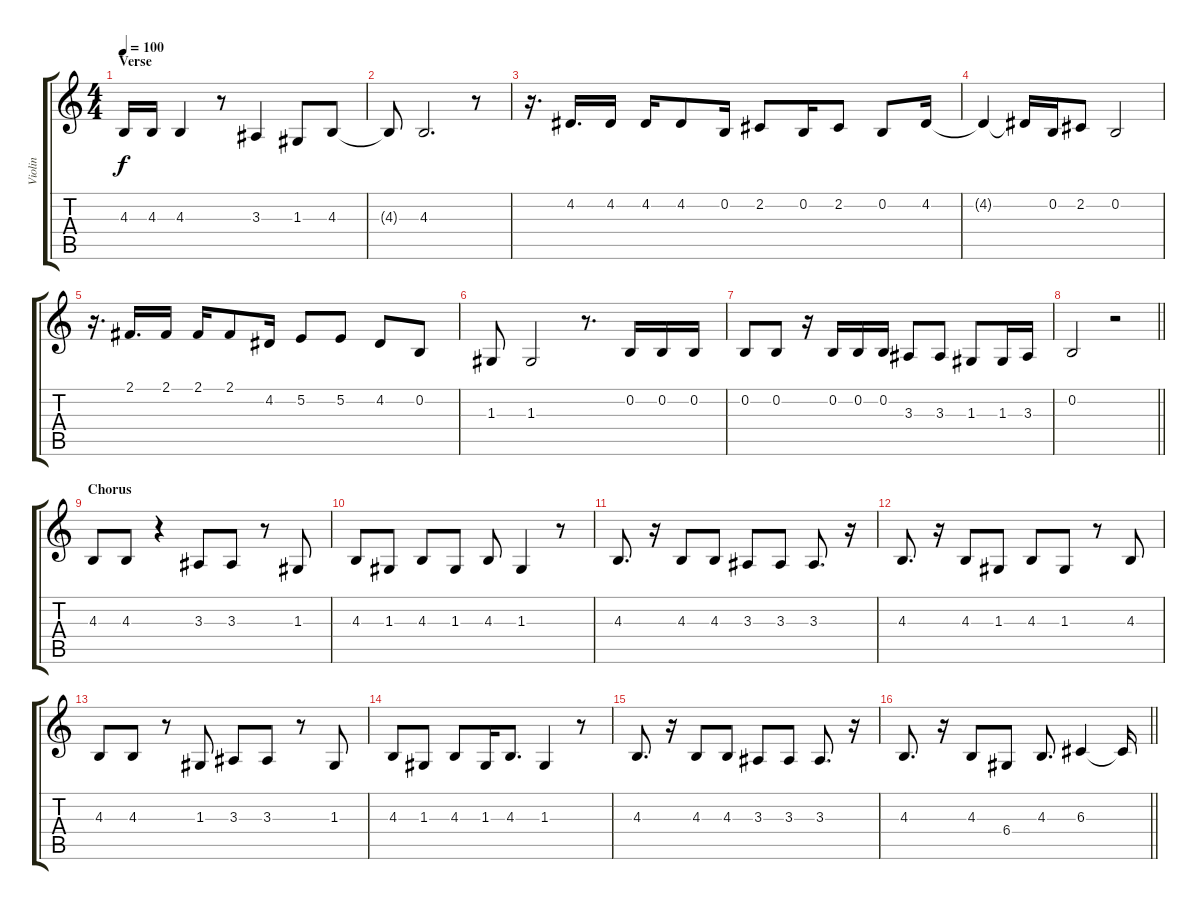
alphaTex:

\track ("Violin" "Violin") {instrument altosax}
\staff {score tabs}
\tuning (E4 B3 G3 D3 A2 E2) {hide}
\ts (4 4)
\section ("" "Verse")
\tempo 100
\clef g2
\ks c
4.3.16{dy f} 4.3.16 4.3.4 r.8 3.3.4 1.3.8 4.3.8 |
4.3{t}.8 4.3.2{d} r.8 |
r.16{d} 4.2.16{d} 4.2.16 4.2.16 4.2.8 0.2.16 2.2.8 0.2.16 2.2.8 0.2.8 4.2.16 |
4.2{t}.4 4.2{t}.16 0.2.16 2.2.8 0.2.2 |
r.16{d} 2.1.16{d} 2.1.16 2.1.16 2.1.8 4.2.16 5.2.8 5.2.8 4.2.8 0.2.8 |
1.3.8 1.3.2 r.8{d} 0.2.16 0.2.16 0.2.16 |
0.2.8 0.2.8 r.16 0.2.16 0.2.16 0.2.16 3.3.8 3.3.8 1.3.8 1.3.16 3.3.16 |
\barLineRight lightlight
0.2.2 r.2 |
\section ("" "Chorus")
4.3.8 4.3.8 r.4 3.3.8 3.3.8 r.8 1.3.8 |
4.3.8 1.3.8 4.3.8 1.3.8 4.3.8 1.3.4 r.8 |
4.3.8{d} r.16 4.3.8 4.3.8 3.3.8 3.3.8 3.3.8{d} r.16 |
4.3.8{d} r.16 4.3.8 1.3.8 4.3.8 1.3.8 r.8 4.3.8 |
4.3.8 4.3.8 r.8 1.3.8 3.3.8 3.3.8 r.8 1.3.8 |
4.3.8 1.3.8 4.3.8 1.3.16 4.3.8{d} 1.3.4 r.8 |
4.3.8{d} r.16 4.3.8 4.3.8 3.3.8 3.3.8 3.3.8{d} r.16 |
\barLineRight lightlight
4.3.8{d} r.16 4.3.8 6.4.8 4.3.8{d} 6.3.4 6.3{t}.16
